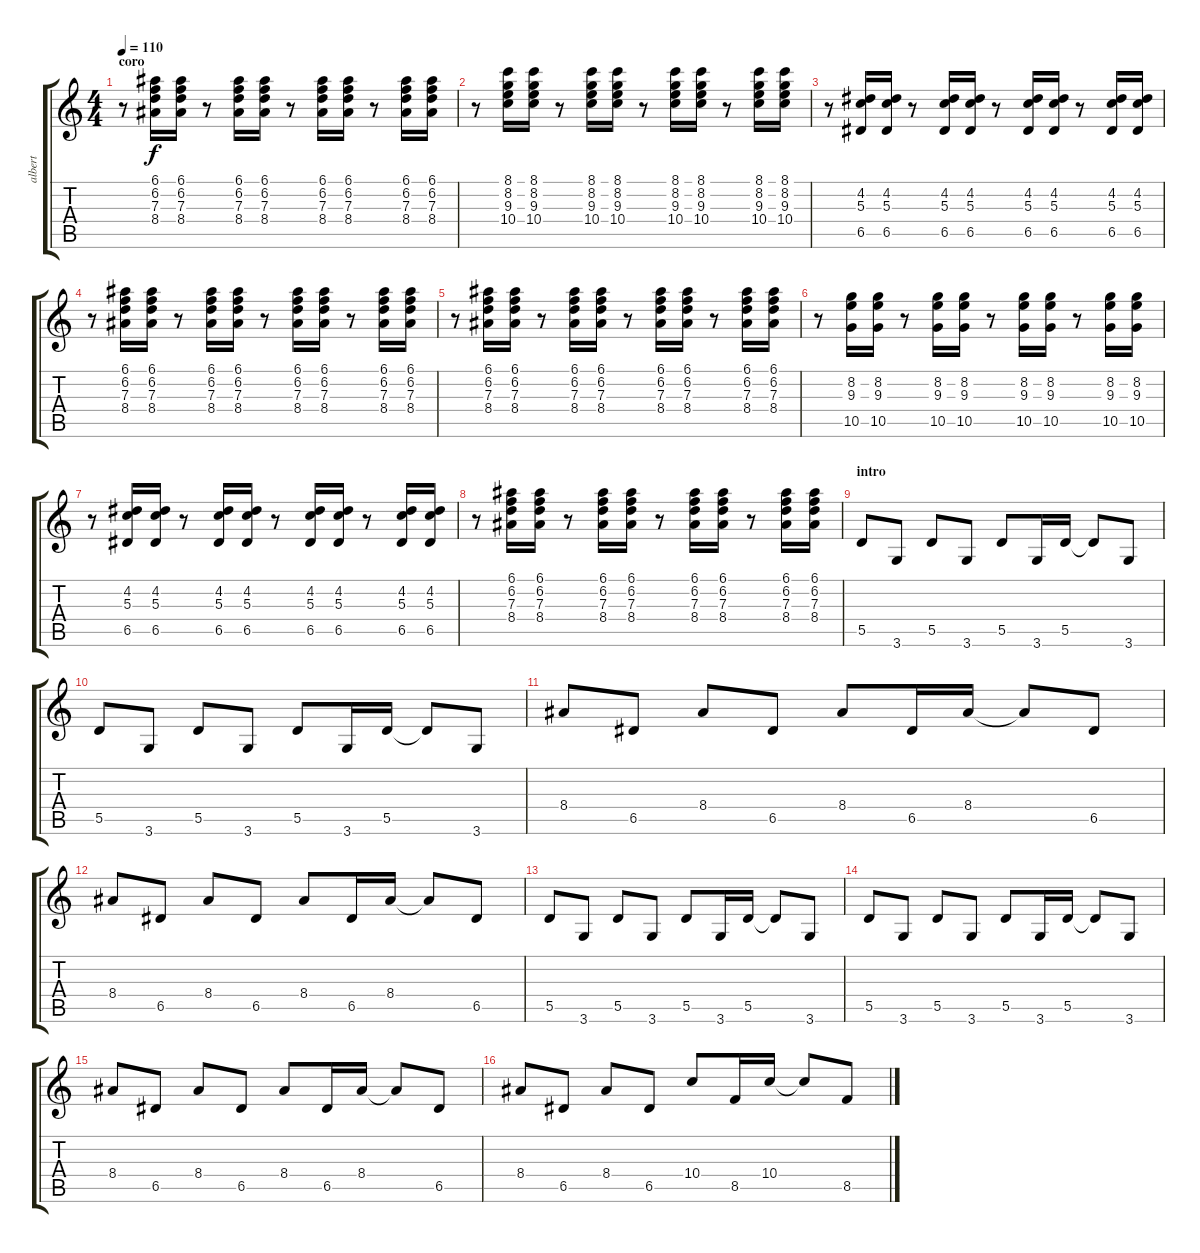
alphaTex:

\track ("albert" "albert") {instrument overdrivenguitar}
\staff {score tabs}
\tuning (E4 B3 G3 D3 A2 E2) {hide}
\ts (4 4)
\section ("" "coro")
\tempo 110
\clef g2
\ks c
r.8{dy f} (6.1 6.2 7.3 8.4).16 (6.1 6.2 7.3 8.4).16 r.8 (6.1 6.2 7.3 8.4).16 (6.1 6.2 7.3 8.4).16 r.8 (6.1 6.2 7.3 8.4).16 (6.1 6.2 7.3 8.4).16 r.8 (6.1 6.2 7.3 8.4).16 (6.1 6.2 7.3 8.4).16 |
r.8 (8.1 8.2 9.3 10.4).16 (8.1 8.2 9.3 10.4).16 r.8 (8.1 8.2 9.3 10.4).16 (8.1 8.2 9.3 10.4).16 r.8 (8.1 8.2 9.3 10.4).16 (8.1 8.2 9.3 10.4).16 r.8 (8.1 8.2 9.3 10.4).16 (8.1 8.2 9.3 10.4).16 |
r.8 (4.2 5.3 6.5).16 (4.2 5.3 6.5).16 r.8 (4.2 5.3 6.5).16 (4.2 5.3 6.5).16 r.8 (4.2 5.3 6.5).16 (4.2 5.3 6.5).16 r.8 (4.2 5.3 6.5).16 (4.2 5.3 6.5).16 |
r.8 (6.1 6.2 7.3 8.4).16 (6.1 6.2 7.3 8.4).16 r.8 (6.1 6.2 7.3 8.4).16 (6.1 6.2 7.3 8.4).16 r.8 (6.1 6.2 7.3 8.4).16 (6.1 6.2 7.3 8.4).16 r.8 (6.1 6.2 7.3 8.4).16 (6.1 6.2 7.3 8.4).16 |
r.8 (6.1 6.2 7.3 8.4).16 (6.1 6.2 7.3 8.4).16 r.8 (6.1 6.2 7.3 8.4).16 (6.1 6.2 7.3 8.4).16 r.8 (6.1 6.2 7.3 8.4).16 (6.1 6.2 7.3 8.4).16 r.8 (6.1 6.2 7.3 8.4).16 (6.1 6.2 7.3 8.4).16 |
r.8 (8.2 9.3 10.5).16 (8.2 9.3 10.5).16 r.8 (8.2 9.3 10.5).16 (8.2 9.3 10.5).16 r.8 (8.2 9.3 10.5).16 (8.2 9.3 10.5).16 r.8 (8.2 9.3 10.5).16 (8.2 9.3 10.5).16 |
r.8 (4.2 5.3 6.5).16 (4.2 5.3 6.5).16 r.8 (4.2 5.3 6.5).16 (4.2 5.3 6.5).16 r.8 (4.2 5.3 6.5).16 (4.2 5.3 6.5).16 r.8 (4.2 5.3 6.5).16 (4.2 5.3 6.5).16 |
r.8 (6.1 6.2 7.3 8.4).16 (6.1 6.2 7.3 8.4).16 r.8 (6.1 6.2 7.3 8.4).16 (6.1 6.2 7.3 8.4).16 r.8 (6.1 6.2 7.3 8.4).16 (6.1 6.2 7.3 8.4).16 r.8 (6.1 6.2 7.3 8.4).16 (6.1 6.2 7.3 8.4).16 |
\section ("" "intro")
5.5.8 3.6.8 5.5.8 3.6.8 5.5.8 3.6.16 5.5.16 5.5{t}.8 3.6.8 |
5.5.8 3.6.8 5.5.8 3.6.8 5.5.8 3.6.16 5.5.16 5.5{t}.8 3.6.8 |
8.4.8 6.5.8 8.4.8 6.5.8 8.4.8 6.5.16 8.4.16 8.4{t}.8 6.5.8 |
8.4.8 6.5.8 8.4.8 6.5.8 8.4.8 6.5.16 8.4.16 8.4{t}.8 6.5.8 |
5.5.8 3.6.8 5.5.8 3.6.8 5.5.8 3.6.16 5.5.16 5.5{t}.8 3.6.8 |
5.5.8 3.6.8 5.5.8 3.6.8 5.5.8 3.6.16 5.5.16 5.5{t}.8 3.6.8 |
8.4.8 6.5.8 8.4.8 6.5.8 8.4.8 6.5.16 8.4.16 8.4{t}.8 6.5.8 |
8.4.8 6.5.8 8.4.8 6.5.8 10.4.8 8.5.16 10.4.16 10.4{t}.8 8.5.8
